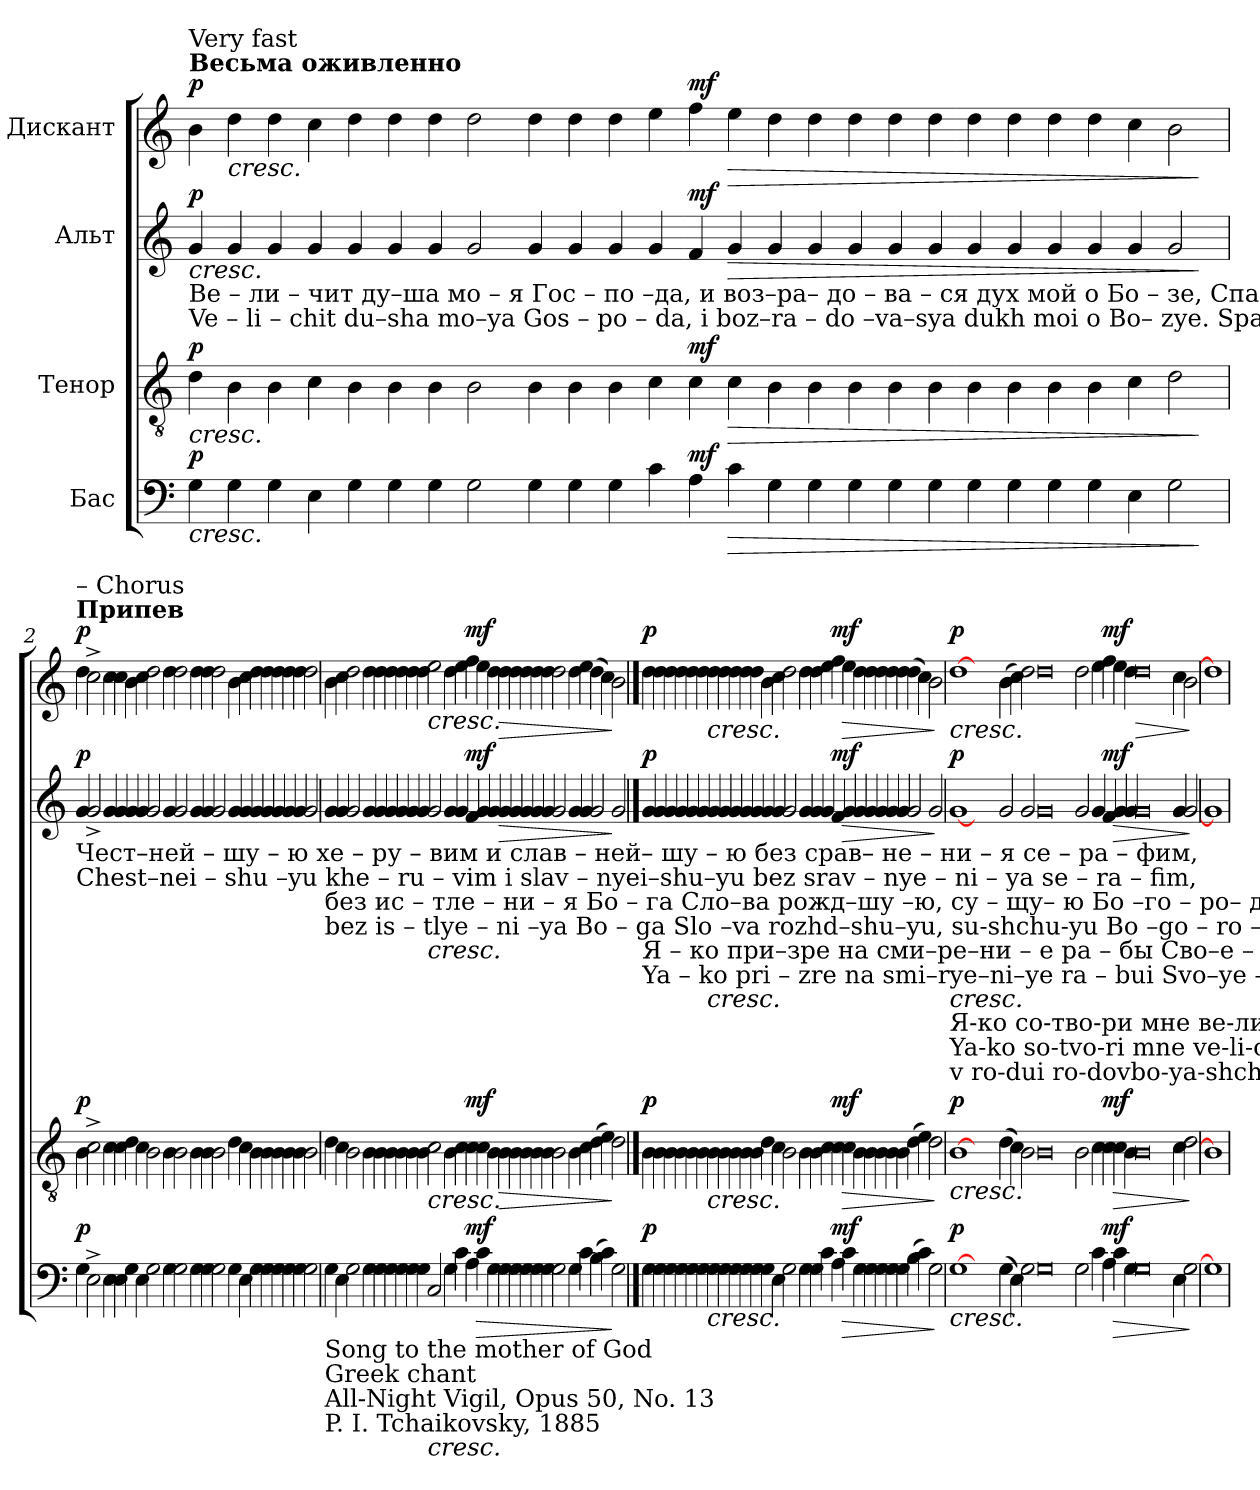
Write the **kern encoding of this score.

**kern	**dynam	**kern	**dynam	**kern	**dynam	**kern	**dynam
*part4	*part4	*part3	*part3	*part2	*part2	*part1	*part1
*staff4	*staff4	*staff3	*staff3	*staff2	*staff2	*staff1	*staff1
*I"Бас	*	*I"Тенор	*	*I"Альт	*	*I"Дискант	*
*clefF4	*	*clefGv2	*	*clefG2	*	*clefG2	*
*k[]	*	*k[]	*	*k[]	*	*k[]	*
=1	=1	=1	=1	=1	=1	=1	=1
!	!	!	!	!	!	!LO:TX:a:B:t=Весьма оживленно	!
!	!	!	!	!	!	!LO:TX:a:t=Very fast	!
!	!	!	!	!LO:TX:b:t=Ве – ли – чит  ду–ша  мо – я      Гос   –   по –да,    и     воз–ра– до – ва – ся  дух  мой  о      Бо –  зе,  Спа–се   мо – ем.	!	!	!
!	!	!	!	!LO:TX:b:t=Ve –  li   – chit  du–sha mo–ya    Gos   –   po – da,   i       boz–ra – do –va–sya dukh moi  o      Bo– zye. Spa–sye  mo–yem.	!	!	!
!	!LO:HP:b	!	!LO:HP:b	!	!LO:HP:b	!	!
!	!LO:DY:n=1:a	!	!LO:DY:n=1:a	!	!LO:DY:n=1:a	!	!LO:DY:a
4G\	< p	4d\	< p	4g/	< p	4b\	p
!	!	!	!	!	!	!	!LO:HP:b
4G\	.	4B\	.	4g/	.	4dd\	<
4G\	.	4B\	.	4g/	.	4dd\	.
4E\	.	4c\	.	4g/	.	4cc\	.
4G\	.	4B\	.	4g/	.	4dd\	.
4G\	.	4B\	.	4g/	.	4dd\	.
4G\	.	4B\	.	4g/	.	4dd\	.
2G\	.	2B\	.	2g/	.	2dd\	.
4G\	.	4B\	.	4g/	.	4dd\	.
4G\	.	4B\	.	4g/	.	4dd\	.
4G\	.	4B\	.	4g/	.	4dd\	.
4c\	.	4c\	.	4g/	.	4ee\	.
!	!LO:DY:n=2:a	!	!LO:DY:n=2:a	!	!LO:DY:n=2:a	!	!LO:DY:a
4A\	mf	4c\	mf	4f/	mf	4ff\	mf
!	!LO:HP:b	!	!LO:HP:b	!	!LO:HP:b	!	!LO:HP:b
4c\	>	4c\	>	4g/	>	4ee\	>
4G\	.	4B\	.	4g/	.	4dd\	.
4G\	.	4B\	.	4g/	.	4dd\	.
4G\	.	4B\	.	4g/	.	4dd\	.
4G\	.	4B\	.	4g/	.	4dd\	.
4G\	.	4B\	.	4g/	.	4dd\	.
4G\	.	4B\	.	4g/	.	4dd\	.
4G\	.	4B\	.	4g/	.	4dd\	.
4G\	.	4B\	.	4g/	.	4dd\	.
4G\	.	4B\	.	4g/	.	4dd\	.
4E\	.	4c\	.	4g/	.	4cc\	.
2G\	.	2d\	.	2g/	.	2b\	.
.	[ ]	.	[ ]	.	[ ]	.	[ ]
!!LO:LB:g=z
=2	=2	=2	=2	=2	=2	=2	=2
*	*	*	*	*	*	*MM200	*
!	!	!	!	!	!	!LO:TX:a:B:t=Припев	!
!	!	!	!	!	!	!LO:TX:a:t=– Chorus	!
!	!	!	!	!LO:TX:b:t=Чест–ней   –   шу  – ю      хе  –  ру  –  вим         и        слав   –  ней– шу – ю            без   срав– не –  ни  –  я       се  –  ра  –  фим,	!	!	!
!	!	!	!	!LO:TX:b:t=Chest–nei  –   shu –yu    khe –  ru  –  vim          i          slav    –  nyei–shu–yu           bez   srav – nye – ni  – ya      se  –   ra  –   fim,	!	!	!
!	!LO:DY:a	!	!LO:DY:a	!	!LO:DY:a	!	!LO:DY:a
4G\	p	4B\	p	4g/	p	4dd\	p
2E^\	.	2c^\	.	2g^/	.	2cc^\	.
4E\	.	4c\	.	4g/	.	4cc\	.
4E\	.	4c\	.	4g/	.	4cc\	.
4G\	.	4d\	.	4g/	.	4b\	.
4E\	.	4c\	.	4g/	.	4cc\	.
2G\	.	2B\	.	2g/	.	2dd\	.
4G\	.	4B\	.	4g/	.	4dd\	.
2G\	.	2B\	.	2g/	.	2dd\	.
4G\	.	4B\	.	4g/	.	4dd\	.
4G\	.	4B\	.	4g/	.	4dd\	.
2G\	.	2B\	.	2g/	.	2dd\	.
4G\	.	4d\	.	4g/	.	4b\	.
4E\	.	4c\	.	4g/	.	4cc\	.
4G\	.	4B\	.	4g/	.	4dd\	.
4G\	.	4B\	.	4g/	.	4dd\	.
4G\	.	4B\	.	4g/	.	4dd\	.
4G\	.	4B\	.	4g/	.	4dd\	.
4G\	.	4B\	.	4g/	.	4dd\	.
2G\	.	2B\	.	2g/	.	2dd\	.
!!LO:LB:g=z
=3	=3	=3	=3	=3	=3	=3	=3
!	!	!	!	!LO:TX:b:t=без  ис – тле  –  ни – я     Бо – га   Сло–ва  рожд–шу –ю,   су – щу– ю    Бо –го – ро– ди– цу,  Ти         ве – ли–ча     –    ем.	!	!	!
!	!	!	!	!LO:TX:b:t=bez  is  – tlye  –   ni  –ya   Bo – ga   Slo –va rozhd–shu–yu, su-shchu-yu  Bo –go – ro – di –tsu.  Ti          vye– li –cha   –    yem.	!	!	!
!LO:TX:b:t=Song to the mother of God	!	!	!	!	!	!	!
!LO:TX:b:t=Greek chant	!	!	!	!	!	!	!
!LO:TX:b:t=All-Night Vigil, Opus 50, No. 13	!	!	!	!	!	!	!
!LO:TX:b:t=P. I. Tchaikovsky, 1885	!	!	!	!	!	!	!
4G\	.	4d\	.	4g/	.	4b\	.
4E\	.	4c\	.	4g/	.	4cc\	.
2G\	.	2B\	.	2g/	.	2dd\	.
4G\	.	4B\	.	4g/	.	4dd\	.
4G\	.	4B\	.	4g/	.	4dd\	.
4G\	.	4B\	.	4g/	.	4dd\	.
4G\	.	4B\	.	4g/	.	4dd\	.
4G\	.	4B\	.	4g/	.	4dd\	.
4G\	.	4B\	.	4g/	.	4dd\	.
!	!LO:HP:b	!	!LO:HP:b	!	!LO:HP:b	!	!LO:HP:b
2C/	<	2c\	<	2g/	<	2ee\	<
4G\	.	4B\	.	4g/	.	4dd\	.
4c\	.	4c\	.	4g/	.	4ee\	.
!	!LO:DY:a	!	!LO:HP:b	!	!LO:HP:b	!	!LO:HP:b
!	!	!	!LO:DY:n=1:a	!	!LO:DY:n=1:a	!	!LO:DY:n=1:a
4A\	mf	4c\	> mf	4f/	> mf	4ff\	> mf
!	!LO:HP:b	!	!	!	!	!	!
4c\	>	4c\	.	4g/	.	4ee\	.
4G\	.	4B\	.	4g/	.	4dd\	.
4G\	.	4B\	.	4g/	.	4dd\	.
4G\	.	4B\	.	4g/	.	4dd\	.
4G\	.	4B\	.	4g/	.	4dd\	.
4G\	.	4B\	.	4g/	.	4dd\	.
4G\	.	4B\	.	4g/	.	4dd\	.
2G\	.	2B\	.	2g/	.	2dd\	.
4G\	.	4B\	.	4g/	.	4dd\	.
4c\	.	4c\	.	4g/	.	4ee\	.
(4B\	.	(4d\	.	2g/	.	(4dd\	.
4c\)	.	4e\)	.	.	.	4cc\)	.
2G\	.	2d\	.	2g/	.	2b\	.
.	[ ]	.	[ ]	.	[ ]	.	[ ]
!!LO:PB:g=z
==4	==4	==4	==4	==4	==4	==4	==4
!	!	!	!	!LO:TX:b:t=Я  –  ко  при–зре на  сми–ре–ни – е     ра – бы  Сво–е   – я,           се – бо    от    ны –не    у – бла–жат ми вси   ро     –    ди.	!	!	!
!	!	!	!	!LO:TX:b:t=Ya – ko  pri – zre   na  smi–rye–ni–ye     ra – bui  Svo–ye – ya,         se – bo    ot     nui–nye  u – bla–zhat  mi  vsi   ro       –    di.	!	!	!
!	!LO:DY:a	!	!LO:DY:a	!	!LO:DY:a	!	!LO:DY:a
4G\	p	4B\	p	4g/	p	4dd\	p
4G\	.	4B\	.	4g/	.	4dd\	.
4G\	.	4B\	.	4g/	.	4dd\	.
4G\	.	4B\	.	4g/	.	4dd\	.
4G\	.	4B\	.	4g/	.	4dd\	.
4G\	.	4B\	.	4g/	.	4dd\	.
!	!LO:HP:b	!	!LO:HP:b	!	!LO:HP:b	!	!LO:HP:b
4G\	<	4B\	<	4g/	<	4dd\	<
4G\	.	4B\	.	4g/	.	4dd\	.
4G\	.	4B\	.	4g/	.	4dd\	.
4G\	.	4B\	.	4g/	.	4dd\	.
4G\	.	4B\	.	4g/	.	4dd\	.
4G\	.	4d\	.	4g/	.	4b\	.
4E\	.	4c\	.	4g/	.	4cc\	.
2G\	.	2B\	.	2g/	.	2dd\	.
4G\	.	4B\	.	4g/	.	4dd\	.
4G\	.	4B\	.	4g/	.	4dd\	.
4c\	.	4c\	.	4g/	.	4ee\	.
!	!LO:DY:a	!	!LO:DY:a	!	!LO:DY:a	!	!LO:DY:a
4A\	mf	4c\	mf	4f/	mf	4ff\	mf
!	!LO:HP:b	!	!LO:HP:b	!	!LO:HP:b	!	!LO:HP:b
4c\	>	4c\	>	4g/	>	4ee\	>
4G\	.	4B\	.	4g/	.	4dd\	.
4G\	.	4B\	.	4g/	.	4dd\	.
4G\	.	4B\	.	4g/	.	4dd\	.
4G\	.	4B\	.	4g/	.	4dd\	.
4G\	.	4B\	.	4g/	.	4dd\	.
(4B\	.	(4d\	.	2g/	.	(4dd\	.
4c\)	.	4e\)	.	.	.	4cc\)	.
2G\	.	2d\	.	2g/	.	2b\	.
.	[ ]	.	[ ]	.	[ ]	.	[ ]
!!LO:LB:g=z
=5	=5	=5	=5	=5	=5	=5	=5
!	!	!	!	!LO:TX:b:t=Я-ко со-тво-ри мне ве-ли-чи-е силь-ный,  и свя-то и-мя Е-го,  и  ми–лость Е  –  го в ро-ды ро-дов бо-я-щум-ся Е-го.	!	!	!
!	!	!	!	!LO:TX:b:t=Ya-ko so-tvo-ri   mne ve-li-chi-ye  sil' – nui,   i svya-to i-mya Ye-vo, i  mi – lost'  Ye –vo	!	!	!
!	!	!	!	!LO:TX:b:t=v ro-dui ro-dovbo-ya-shchim-sya Ye-vo.	!	!	!
!	!LO:HP:b	!	!LO:HP:b	!	!LO:HP:b	!	!LO:HP:b
!	!LO:DY:n=1:a	!	!LO:DY:n=1:a	!	!LO:DY:n=1:a	!	!LO:DY:n=1:a
[1G	< p	[1B	< p	[1g	< p	[1dd	< p
1ryy	.	1ryy	.	1ryy	.	1ryy	.
(4G\	.	(4d\	.	2g/	.	(4b\	.
4E\)	.	4c\)	.	.	.	4cc\)	.
2G\	.	2B\	.	2g/	.	2dd\	.
0G	.	0B	.	0g	.	0dd	.
2G\	.	2B\	.	2g/	.	2dd\	.
4c\	.	4c\	.	4g/	.	4ee\	.
!	!LO:DY:n=2:a	!	!LO:DY:n=2:a	!	!LO:DY:n=2:a	!	!LO:HP:b
!	!	!	!	!	!	!	!LO:DY:n=2:a
4A\	mf	4c\	mf	4f/	mf	4ff\	> mf
!	!LO:HP:b	!	!LO:HP:b	!	!LO:HP:b	!	!
4c\	>	4c\	>	4g/	>	4ee\	.
4G\	.	4B\	.	4g/	.	4dd\	.
0G	.	0B	.	0g	.	0dd	.
4E\	.	4c\	.	4g/	.	4cc\	.
2G\	.	2d\	.	2g/	.	2b\	.
.	[ ]	.	[ ]	.	[ ]	.	[ ]
=6	=6	=6	=6	=6	=6	=6	=6
1G]	.	1B]	.	1g]	.	1dd]	.
=	=	=	=	=	=	=	=
*-	*-	*-	*-	*-	*-	*-	*-
